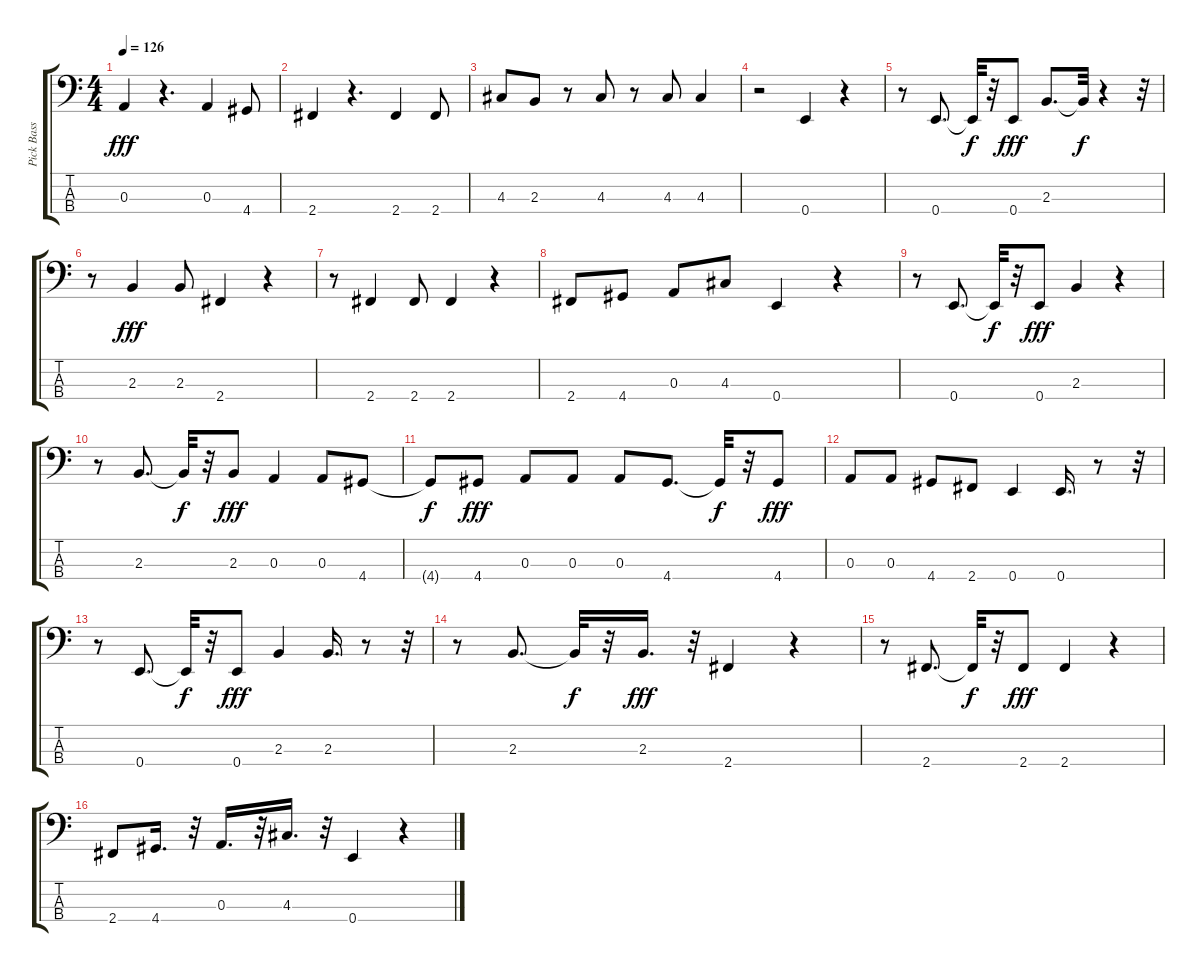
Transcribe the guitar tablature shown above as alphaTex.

\track ("Pick Bass" "Pick Bass") {instrument electricbasspick}
\staff {score tabs}
\tuning (G2 D2 A1 E1) {hide}
\ts (4 4)
\tempo 126
\clef f4
\ks c
0.3.4{dy fff} r.4{d} 0.3.4 4.4.8 |
2.4.4 r.4{d} 2.4.4 2.4.8 |
4.3.8 2.3.8 r.8 4.3.8 r.8 4.3.8 4.3.4 |
r.2 0.4.4 r.4 |
r.8 0.4.8{d} 0.4{t}.32{dy f} r.32 0.4.8{dy fff} 2.3.8{d} 2.3{t}.32{dy f} r.4 r.32 |
r.8 2.3.4{dy fff} 2.3.8 2.4.4 r.4 |
r.8 2.4.4 2.4.8 2.4.4 r.4 |
2.4.8 4.4.8 0.3.8 4.3.8 0.4.4 r.4 |
r.8 0.4.8{d} 0.4{t}.32{dy f} r.32 0.4.8{dy fff} 2.3.4 r.4 |
r.8 2.3.8{d} 2.3{t}.32{dy f} r.32 2.3.8{dy fff} 0.3.4 0.3.8 4.4.8 |
4.4{t}.8{dy f} 4.4.8{dy fff} 0.3.8 0.3.8 0.3.8 4.4.8{d} 4.4{t}.32{dy f} r.32 4.4.8{dy fff} |
0.3.8 0.3.8 4.4.8 2.4.8 0.4.4 0.4.16{d} r.8 r.32 |
r.8 0.4.8{d} 0.4{t}.32{dy f} r.32 0.4.8{dy fff} 2.3.4 2.3.16{d} r.8 r.32 |
r.8 2.3.8{d} 2.3{t}.32{dy f} r.32 2.3.16{d dy fff} r.32 2.4.4 r.4 |
r.8 2.4.8{d} 2.4{t}.32{dy f} r.32 2.4.8{dy fff} 2.4.4 r.4 |
2.4.8 4.4.16{d} r.32 0.3.16{d} r.32 4.3.16{d} r.32 0.4.4 r.4
